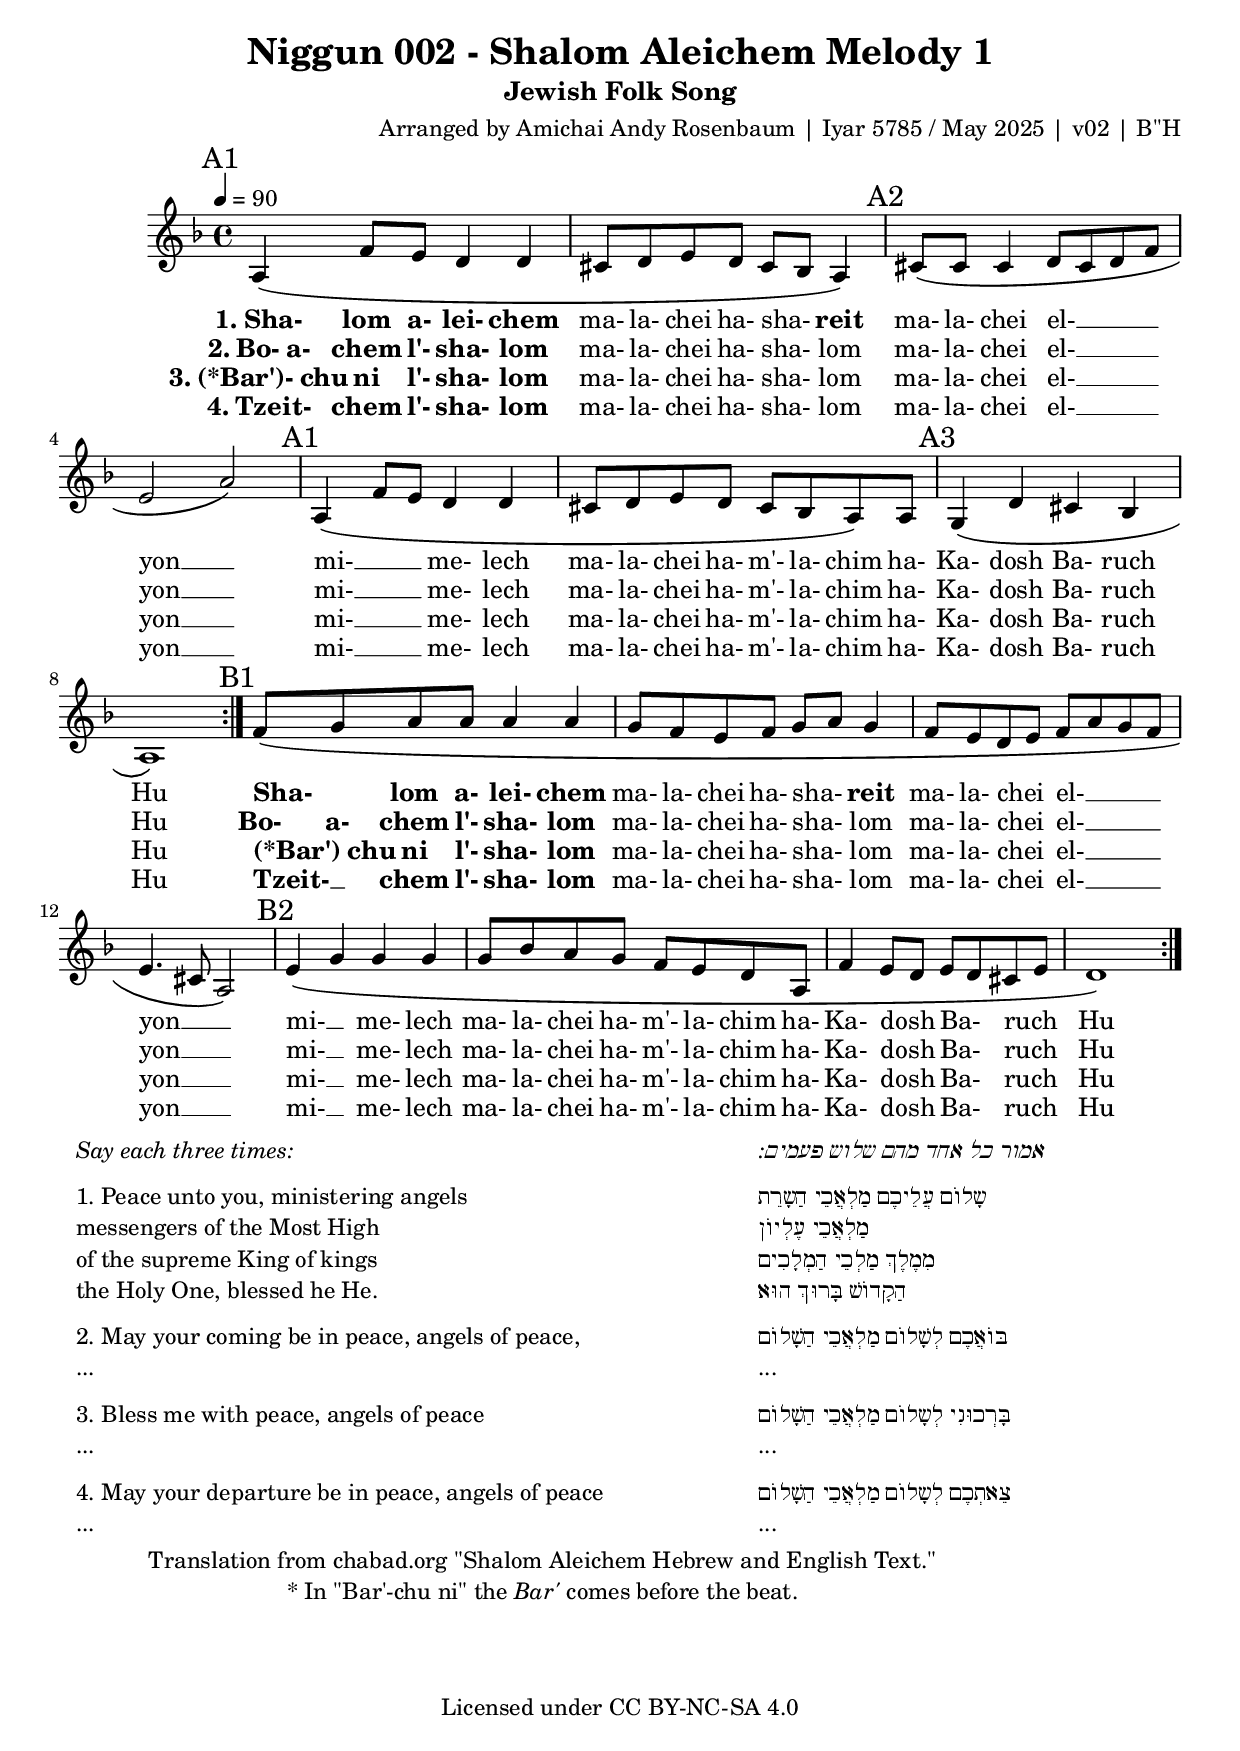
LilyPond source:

\version "2.24.4"

\header {
  title = "Niggun 002 - Shalom Aleichem Melody 1"
  subtitle = "Jewish Folk Song"
  arranger = "Arranged by Amichai Andy Rosenbaum | Iyar 5785 / May 2025 | v02 | B''H"
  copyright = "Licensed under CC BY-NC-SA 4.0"
}

upperAOne = \relative c' {
  \mark \markup { "A1" }
  a4\( f'8 e d4 d |
  cis8 d e d cis bes a4\) |
}

upperAOneShort = \relative c' {
  \mark \markup { "A1" }
  a4\( f'8 e d4 d |
  cis8 d e d cis bes a8\) a8 |
}

upperATwo = \relative c' {
  \mark \markup { "A2" }
  cis8\( cis cis4 d8 cis d f |
  e2 a2\) |
}

upperAThree = \relative c' {
  \mark \markup { "A3" }
  g4\( d' cis bes |
  a1\) |
}

upperBOne = \relative c' {
  \mark \markup { "B1" }
  f8\( g a a a4 a |
  g8 f e f g a g4 |
  f8 e d e f a g f |
  e4. cis8 a2\) |
}

upperBTwo = \relative c' {
  \mark \markup { "B2" }
  e4\( g g g |
  g8 bes a g f e d a |
  f'4 e8 d e d cis e |
  d1\) |
}

upper = \relative c' {
  \clef treble
  \key d \minor
  \time 4/4
  \tempo 4 = 90

  \repeat volta 4 {
  \repeat volta 2 {

  \upperAOne
  \upperATwo
  \upperAOneShort
  \upperAThree

  }

  \upperBOne
  \upperBTwo
  }
}

textAOne = \lyricmode {
  \markup \bold { 1. Sha- } \markup \bold lom \markup \bold a- \markup \bold lei- \markup \bold chem | ma- la- chei ha- sha- _ \markup \bold reit |
}


textATwo = \lyricmode {
  \markup \bold { 2. Bo- a- } \markup \bold chem \markup \bold l'- \markup \bold sha- \markup \bold lom | ma- la- chei ha- sha- _ lom |
}

textAThree = \lyricmode {
  \markup \bold { 3. (*Bar')- chu } \markup \bold ni \markup \bold l'- \markup \bold sha- \markup \bold lom | ma- la- chei ha- sha- _ lom |
}

textAFour = \lyricmode {
  \markup \bold { 4. Tzeit- } \markup \bold chem \markup \bold l'- \markup \bold sha- \markup \bold lom | ma- la- chei ha- sha- _ lom |
}

textAX = \lyricmode {
  ma- la- chei el- __ _ _ _ yon __ _ |
}

textAY = \lyricmode {
  mi- __ _ _ me- lech | ma- la- chei ha- m'- la- chim
}

textAZ = \lyricmode {
  ha- | Ka- dosh Ba- ruch | Hu
}

textAZBar = \lyricmode {
  ha- | Ka- dosh Ba- ruch | \markup { Hu \bold Bar' } |
}

textBOne = \lyricmode {
  \markup \bold Sha- _ \markup \bold lom \markup \bold a- \markup \bold lei- \markup \bold chem | ma- la- chei ha- sha- _ \markup \bold reit |
}

textBTwo = \lyricmode {
  \markup \bold Bo- \markup \bold a- \markup \bold chem \markup \bold l'- \markup \bold sha- \markup \bold lom | ma- la- chei ha- sha- _ lom |
}

textBThree = \lyricmode {
  \markup \bold { (*Bar') chu } _ \markup \bold ni \markup \bold l'- \markup \bold sha- \markup \bold lom | ma- la- chei ha- sha- _ lom |
}

textBFour = \lyricmode {
  \markup \bold  Tzeit- __ _ \markup \bold chem \markup \bold l'- \markup \bold sha- \markup \bold lom | ma- la- chei ha- sha- _ lom |
}

textBX = \lyricmode {
  ma- la- chei _ el- __ _ _ _ yon __ _ _ |
}

textBY = \lyricmode {
  mi- __ _ me- lech | ma- la- chei ha- m'- la- chim
}

textBZ = \lyricmode {
  ha- | Ka- dosh _ Ba- _ ruch _ | Hu
}


theScore = {
  \new PianoStaff <<
    \new Staff = upper { \set Staff.midiInstrument = #"cello" \new Voice = "singer" \upper }
    % \new Staff = lower { \lower }
    \new Lyrics \lyricsto "singer"  { \textAOne \textAX \textAY \textAZ \textBOne \textBX \textBY \textBZ }
    \new Lyrics \lyricsto "singer"  { \textATwo \textAX \textAY \textAZ \textBTwo \textBX \textBY \textBZ }
    \new Lyrics \lyricsto "singer"  { \textAThree \textAX \textAY \textAZ \textBThree \textBX \textBY \textBZ }
    \new Lyrics \lyricsto "singer"  { \textAFour \textAX \textAY \textAZ \textBFour \textBX \textBY \textBZ }
  >>
}

\score {
  \theScore
  \layout { }
  % \midi { \context { \Score midiRepeatTypes #onlyRepeats } }
}

\score {
\unfoldRepeats {
  \transpose c' c  {
  \theScore
}
}
  \midi { }
}

\markup {
    \override #'(direction . -1)
 \vspace #1
  \fill-line {
    \hspace #2
    \column {
      \line { \italic { Say each three times: } }
      \vspace #0.5
      \line { 1. Peace unto you, ministering angels }
      \line { messengers of the Most High }
      \line { of the supreme King of kings }
      \line { the Holy One, blessed he He. }
      \vspace #0.5
      \line { 2. May your coming be in peace, angels of peace, }
      \line { ... }
      \vspace #0.5
      \line { 3. Bless me with peace, angels of peace }
      \line { ... }
      \vspace #0.5
      \line { 4. May your departure be in peace, angels of peace }
      \line { ... }
    }
    \hspace #0.5
    \column  {
      \line { \italic { פעמים: שלוש מהם אחד כל אמור } }
      \vspace #0.5
      \line { הַשָרֵת מַלְאֲכֵי עֲלֵיכֶם שָלוֹם }
      \line { עֶלְיוֹן מַלְאֲכֵי }
      \line { הַמְלָכִים מַלְכֵי מִמֶלֶךְ }
      \line { הוּא בָּרוּךְ הַקָדוֹשׁ }
      \vspace #0.5
      \line { הַשָׁלוֹם מַלְאֲכֵי לְשָׁלוֹם בּוֹאֲכֶם }
      \line { ... }
      \vspace #0.5
      \line { הַשָׁלוֹם מַלְאֲכֵי לְשָלוֹם בָּרְכוּנִי }
      \line { ... }
      \vspace #0.5
      \line { הַשָׁלוֹם מַלְאֲכֵי לְשָלוֹם צֵאתְכֶם }
      \line { ... }
    }
    \hspace #2
  }
}


\markup{
  \vspace #1
  \hspace #8
  \center-column {
  \line { Translation from chabad.org "\"Shalom Aleichem Hebrew and English Text.\"" }
  \line { * In "\"Bar'-chu ni\"" the \italic { Bar' } comes before the beat. }
}
}
